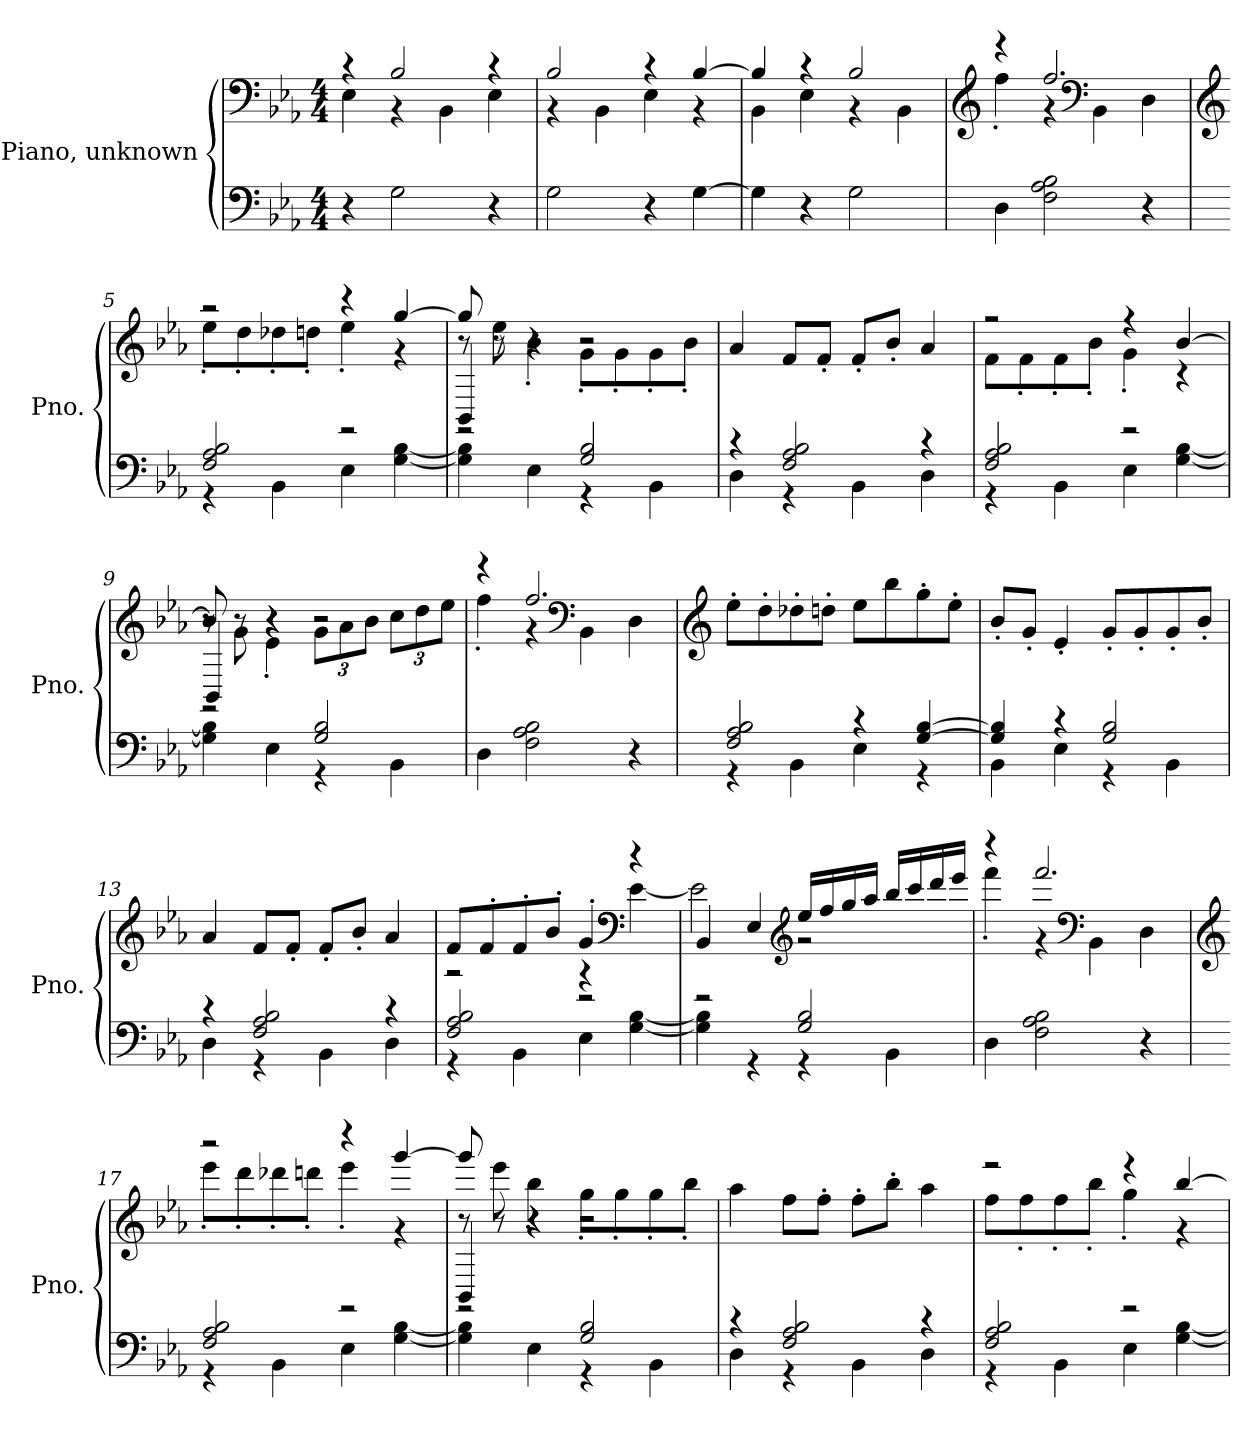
**kern	**kern
*part1	*part1
*staff2	*staff1
*I"Piano, unknown	*
*I'Pno.	*
*clefF4	*clefF4
*k[b-e-a-]	*k[b-e-a-]
*M4/4	*M4/4
*MM120	*MM120
=1	=1
*	*^
4r	4r	4E-\
2G\	2B-/	4r
.	.	4BB-\
4r	4r	4E-\
=2	=2	=2
2G\	2B-/	4r
.	.	4BB-\
4r	4r	4E-\
[4G\	[4B-/	4r
=3	=3	=3
4G\]	4B-/]	4BB-\
4r	4r	4E-\
2G\	2B-/	4r
.	.	4BB-\
=4	=4	=4
*	*clefG2	*
4D\	4r	4ff'\
2F\ 2A-\ 2B-\	2.ff/	4r
*	*clefF4	*
.	.	4BB-\
4r	.	4D\
=5	=5	=5
*	*clefG2	*
*^	*	*
2F/ 2A-/ 2B-/	4r	2r	8ee-'\L
.	.	.	8dd'\
.	4BB-\	.	8dd-X'\
.	.	.	8ddn'\J
2r	4E-\	4r	4ee-'\
.	[4G\ [4B-\	[4gg/	4r
=6	=6	=6	=6
*	*	*	*^
2r	4G\] 4B-\]	8gg/]	8r	4BB-/
.	.	8r	8ee-\	.
.	4E-\	4r	4b-'\	4r
2G/ 2B-/	4r	2r	8g'\L	2r
.	.	.	8g'\	.
.	4BB-\	.	8g'\	.
.	.	.	8b-'\J	.
*	*	*v	*v	*v
!!LO:LB:g=z
=7	=7	=7
4r	4D\	4a-/
2F/ 2A-/ 2B-/	4r	8f/L
.	.	8f'/J
.	4BB-\	8f'/L
.	.	8b-'/J
4r	4D\	4a-/
=8	=8	=8
*	*	*^
2F/ 2A-/ 2B-/	4r	2r	8f\L
.	.	.	8f'\
.	4BB-\	.	8f'\
.	.	.	8b-'\J
2r	4E-\	4r	4g'\
.	[4G\ [4B-\	[4b-/	4r
=9	=9	=9	=9
*	*	*	*^
2r	4G\] 4B-\]	8b-/]	8r	4BB-/
.	.	8r	8g\	.
.	4E-\	4r	4e-'\	4r
*	*	*	*Xbrackettup	*
2G/ 2B-/	4r	2r	12g\L	2r
.	.	.	12a-\	.
.	.	.	12b-\J	.
.	4BB-\	.	12cc\L	.
.	.	.	12dd\	.
.	.	.	12ee-\J	.
*v	*v	*	*	*
*	*	*v	*v
=10	=10	=10
4D\	4r	4ff'\
2F\ 2A-\ 2B-\	2.ff/	4r
*	*clefF4	*
.	.	4BB-\
4r	.	4D\
*	*v	*v
=11	=11
*	*clefG2
*^	*
2F/ 2A-/ 2B-/	4r	8ee-'\L
.	.	8dd'\
.	4BB-\	8dd-X'\
.	.	8ddn'\J
4r	4E-\	8ee-\L
.	.	8bb-\
[4G/ [4B-/	4r	8gg'\
.	.	8ee-'\J
!!LO:LB:g=z
=12	=12	=12
4G/] 4B-/]	4BB-\	8b-'/L
.	.	8g'/J
4r	4E-\	4e-'/
2G/ 2B-/	4r	8g'/L
.	.	8g'/
.	4BB-\	8g'/
.	.	8b-'/J
=13	=13	=13
4r	4D\	4a-/
2F/ 2A-/ 2B-/	4r	8f/L
.	.	8f'/J
.	4BB-\	8f'/L
.	.	8b-'/J
4r	4D\	4a-/
=14	=14	=14
*	*	*^
2F/ 2A-/ 2B-/	4r	8f/L	2r
.	.	8f'/	.
.	4BB-\	8f'/	.
.	.	8b-'/J	.
2r	4E-\	4g'/	4r
*	*	*clefF4	*
.	[4G\ [4B-\	4r	[4e-\
=15	=15	=15	=15
2r	4G\] 4B-\]	4BB-/	2e-\]
.	4r	4E-/	.
*	*	*clefG2	*
2G/ 2B-/	4r	16ee-/LL	2r
.	.	16ff/	.
.	.	16gg/	.
.	.	16aa-/JJ	.
.	4BB-\	16bb-/LL	.
.	.	16ccc/	.
.	.	16ddd/	.
.	.	16eee-/JJ	.
*v	*v	*	*
!!LO:LB:g=z	!!
=16	=16	=16
4D\	4r	4fff'\
2F\ 2A-\ 2B-\	2.fff/	4r
*	*clefF4	*
.	.	4BB-\
4r	.	4D\
=17	=17	=17
*	*clefG2	*
*^	*	*
2F/ 2A-/ 2B-/	4r	2r	8eee-'\L
.	.	.	8ddd'\
.	4BB-\	.	8ddd-X'\
.	.	.	8dddn'\J
2r	4E-\	4r	4eee-'\
.	[4G\ [4B-\	[4ggg/	4r
=18	=18	=18	=18
*	*	*	*^
2r	4G\] 4B-\]	8ggg/]	8r	4BB-/
.	.	8r	8eee-\	.
.	4E-\	4r	4bb-'\	4r
2G/ 2B-/	4r	2r	8gg'\L	2r
.	.	.	8gg'\	.
.	4BB-\	.	8gg'\	.
.	.	.	8bb-'\J	.
*	*	*v	*v	*v
=19	=19	=19
4r	4D\	4aa-\
2F/ 2A-/ 2B-/	4r	8ff\L
.	.	8ff'\J
.	4BB-\	8ff'\L
.	.	8bb-'\J
4r	4D\	4aa-\
=20	=20	=20
*	*	*^
2F/ 2A-/ 2B-/	4r	2r	8ff\L
.	.	.	8ff'\
.	4BB-\	.	8ff'\
.	.	.	8bb-'\J
2r	4E-\	4r	4gg'\
.	[4G\ [4B-\	[4bb-/	4r
*v	*v	*	*
*	*v	*v
=	=
*-	*-
